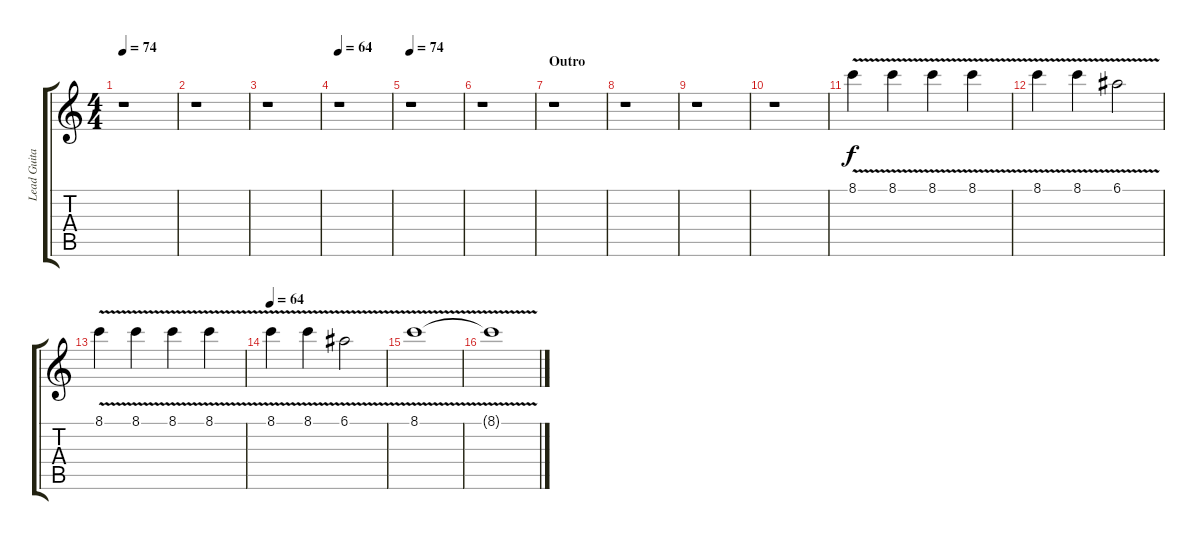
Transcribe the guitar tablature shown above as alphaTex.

\track ("Lead Guitar" "Lead Guita") {instrument overdrivenguitar}
\staff {score tabs}
\tuning (E4 B3 G3 D3 A2 E2) {hide}
\ts (4 4)
\tempo 74
\clef g2
\ks c
r.1{dy f} |
r.1 |
r.1 |
\tempo 64
r.1 |
\tempo 74
r.1 |
r.1 |
\section ("" "Outro")
r.1 |
r.1 |
r.1 |
r.1 |
8.1{v}.4 8.1{v}.4 8.1{v}.4 8.1{v}.4 |
8.1{v}.4 8.1{v}.4 6.1{v}.2 |
8.1{v}.4 8.1{v}.4 8.1{v}.4 8.1{v}.4 |
\tempo 64
8.1{v}.4 8.1{v}.4 6.1{v}.2 |
8.1{v}.1 |
8.1{t}.1
